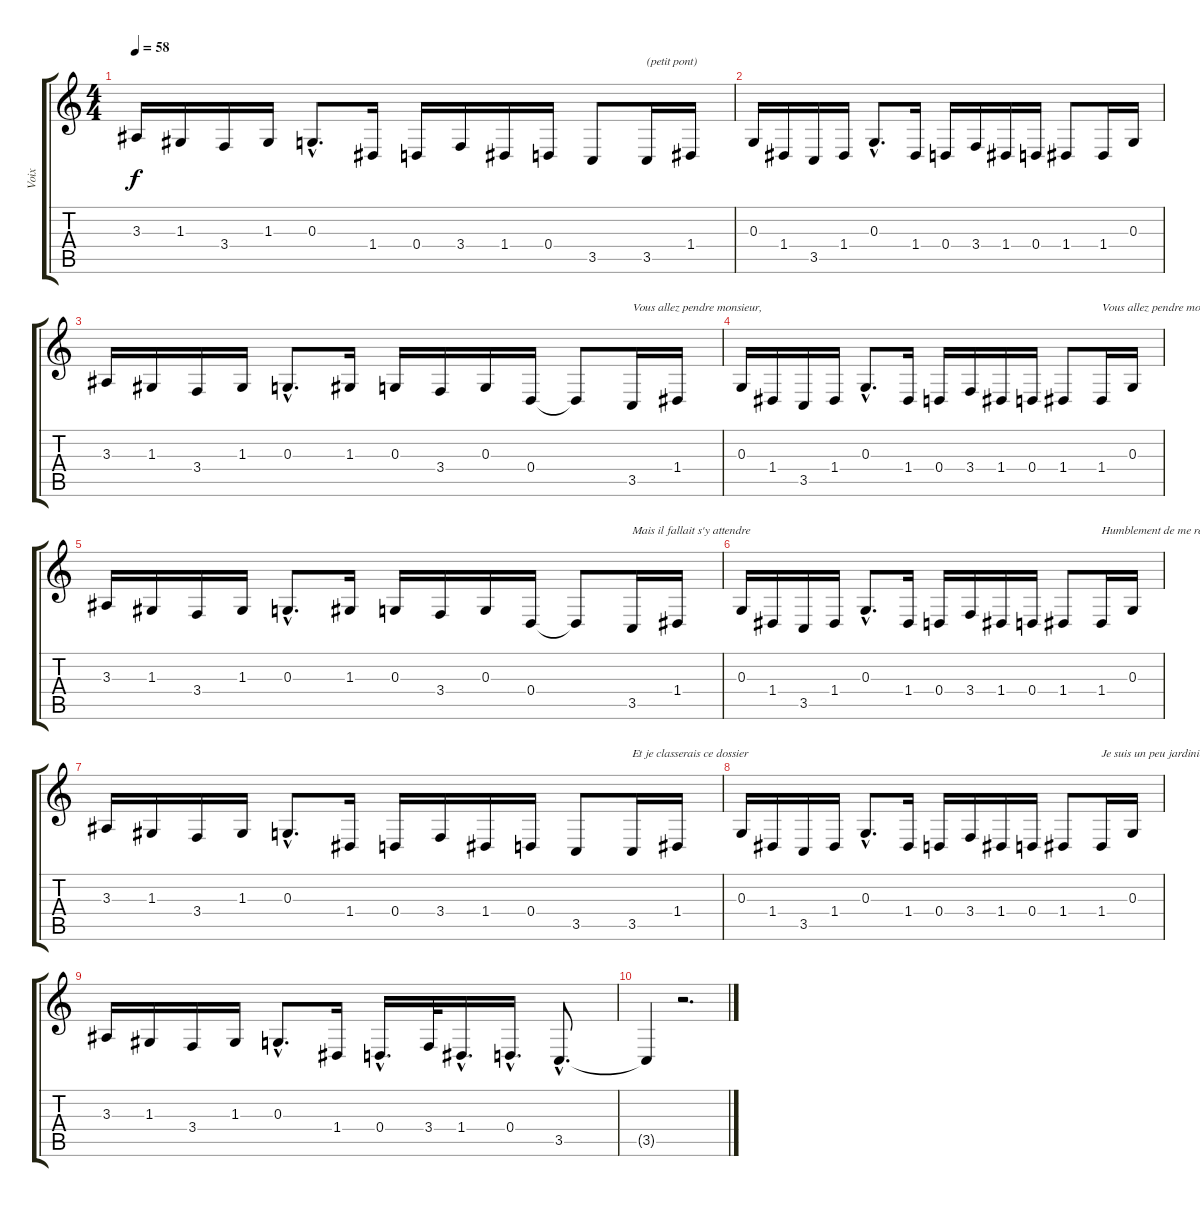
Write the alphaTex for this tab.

\track ("Voix" "Voix") {instrument clarinet}
\staff {score tabs}
\tuning (E4 B3 G3 D3 A2 E2) {hide}
\ts (4 4)
\tempo 58
\clef g2
\ks c
3.3.16{dy f} 1.3.16 3.4.16 1.3.16 0.3{hac}.8{d} 1.4.16 0.4.16 3.4.16 1.4.16 0.4.16 3.5.8 3.5.16{txt "(petit pont)"} 1.4.16 |
0.3.16 1.4.16 3.5.16 1.4.16 0.3{hac}.8{d} 1.4.16 0.4.16 3.4.16 1.4.16 0.4.16 1.4.8 1.4.16 0.3.16 |
3.3.16 1.3.16 3.4.16 1.3.16 0.3{hac}.8{d} 1.3.16 0.3.16 3.4.16 0.3.16 0.4.16 0.4{t}.8 3.5.16{txt "Vous allez pendre monsieur,"} 1.4.16 |
0.3.16 1.4.16 3.5.16 1.4.16 0.3{hac}.8{d} 1.4.16 0.4.16 3.4.16 1.4.16 0.4.16 1.4.8 1.4.16{txt "Vous allez pendre monsieur,"} 0.3.16 |
3.3.16 1.3.16 3.4.16 1.3.16 0.3{hac}.8{d} 1.3.16 0.3.16 3.4.16 0.3.16 0.4.16 0.4{t}.8 3.5.16{txt "Mais il fallait s'y attendre"} 1.4.16 |
0.3.16 1.4.16 3.5.16 1.4.16 0.3{hac}.8{d} 1.4.16 0.4.16 3.4.16 1.4.16 0.4.16 1.4.8 1.4.16{txt "Humblement de me reprendre"} 0.3.16 |
3.3.16 1.3.16 3.4.16 1.3.16 0.3{hac}.8{d} 1.4.16 0.4.16 3.4.16 1.4.16 0.4.16 3.5.8 3.5.16{txt "Et je classerais ce dossier"} 1.4.16 |
0.3.16 1.4.16 3.5.16 1.4.16 0.3{hac}.8{d} 1.4.16 0.4.16 3.4.16 1.4.16 0.4.16 1.4.8 1.4.16{txt "Je suis un peu jardinier"} 0.3.16 |
3.3.16 1.3.16 3.4.16 1.3.16 0.3{hac}.8{d} 1.4.16 0.4{hac}.16{d} 3.4.32 1.4{hac}.16{d} 0.4{hac}.16{d} 3.5{hac}.8{d} |
3.5{t}.4 r.2{d}
